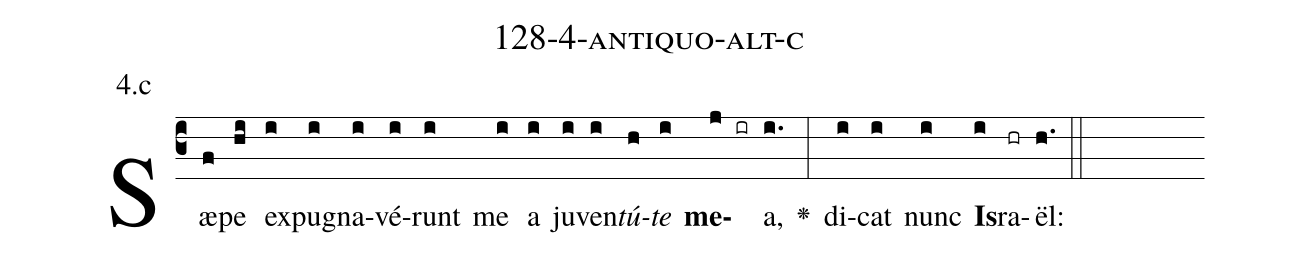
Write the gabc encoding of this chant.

name: 128-4-antiquo-alt-c;
annotation: 4.c;
%%
(c3)Sæ(f)pe(hi) ex(i)pu(i)gna(i)vé(i)runt(i) me(i) a(i) ju(i)ven(i)<i>tú</i>(h)<i>te</i>(i) <b>me</b>(j ir)a,(i.) <v>\greheightstar</v>(:) di(i)cat(i) nunc(i) <b>Is</b>(i)ra(hr)ël:(h.) (::)


%E(i) u(i) o(i) u(i) a(i) e.(h.) (::)
